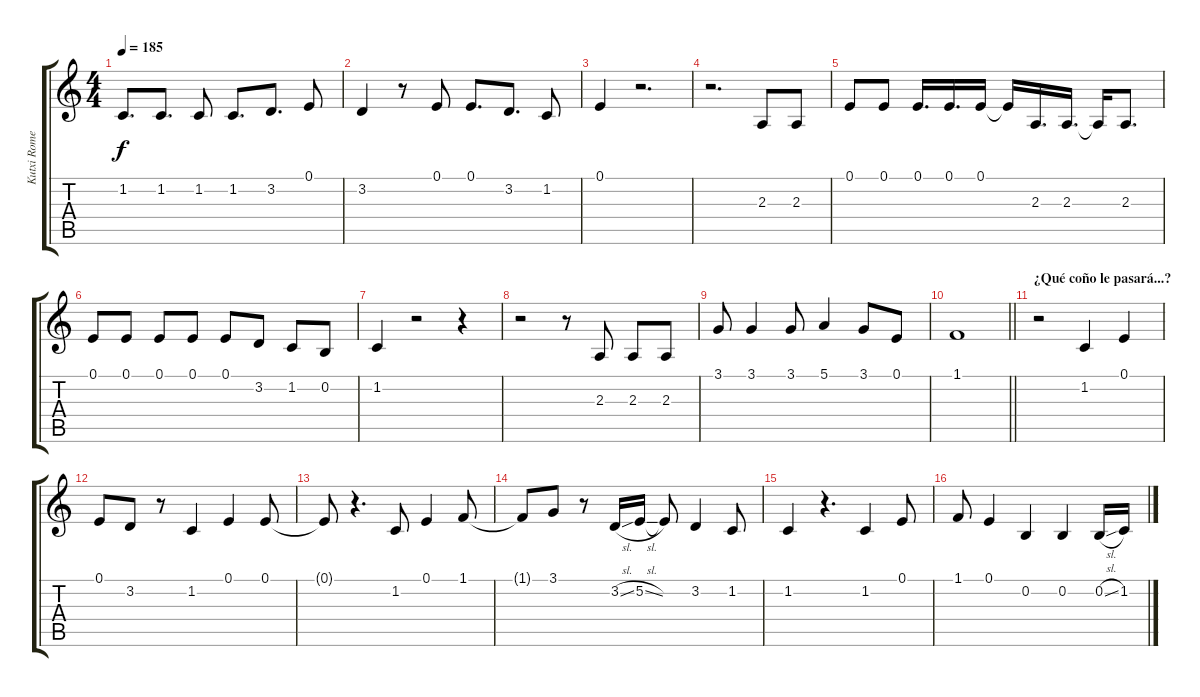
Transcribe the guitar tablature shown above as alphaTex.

\track ("Kutxi Romero - Voz" "Kutxi Rome") {instrument oboe}
\staff {score tabs}
\tuning (E4 B3 G3 D3 A2 E2) {hide}
\ts (4 4)
\tempo 185
\clef g2
\ks c
1.2.8{d dy f} 1.2.8{d} 1.2.8 1.2.8{d} 3.2.8{d} 0.1.8 |
3.2.4 r.8 0.1.8 0.1.8{d} 3.2.8{d} 1.2.8 |
0.1.4 r.2{d} |
r.2{d} 2.3.8 2.3.8 |
0.1.8 0.1.8 0.1.16{d} 0.1.16{d} 0.1.16 0.1{t}.16 2.3.16{d} 2.3.16{d} 2.3{t}.16 2.3.8{d} |
0.1.8 0.1.8 0.1.8 0.1.8 0.1.8 3.2.8 1.2.8 0.2.8 |
1.2.4 r.2 r.4 |
r.2 r.8 2.3.8 2.3.8 2.3.8 |
3.1.8 3.1.4 3.1.8 5.1.4 3.1.8 0.1.8 |
\barLineRight lightlight
1.1.1 |
\section ("" "¿Qué coño le pasará...?")
r.2 1.2.4 0.1.4 |
0.1.8 3.2.8 r.8 1.2.4 0.1.4 0.1.8 |
0.1{t}.8 r.4{d} 1.2.8 0.1.4 1.1.8 |
1.1{t}.8 3.1.8 r.8 3.2{sl}.16 5.2{sl}.16 5.2{t}.8 3.2.4 1.2.8 |
1.2.4 r.4{d} 1.2.4 0.1.8 |
1.1.8 0.1.4 0.2.4 0.2.4 0.2{sl}.16 1.2.16
